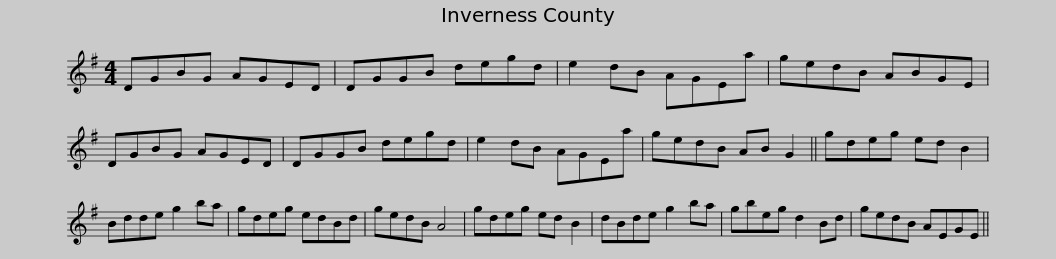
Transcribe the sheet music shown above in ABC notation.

X:1
L:1/8
M:4/4
I:linebreak $
K:G
V:1 treble
V:1
 DGBG AGED | DGGB degd | e2 dB AGEa | gedB ABGE | DGBG AGED |$ %5
 DGGB degd | e2 dB AGEa | gedB AB G2 || gdeg ed B2 | Bdde g2 ba | %10
 gdeg edBd |$ gedB A4 | gdeg ed B2 | dBde g2 ba | gbeg d2 Bd | %15
 gedB AEGE || %16
